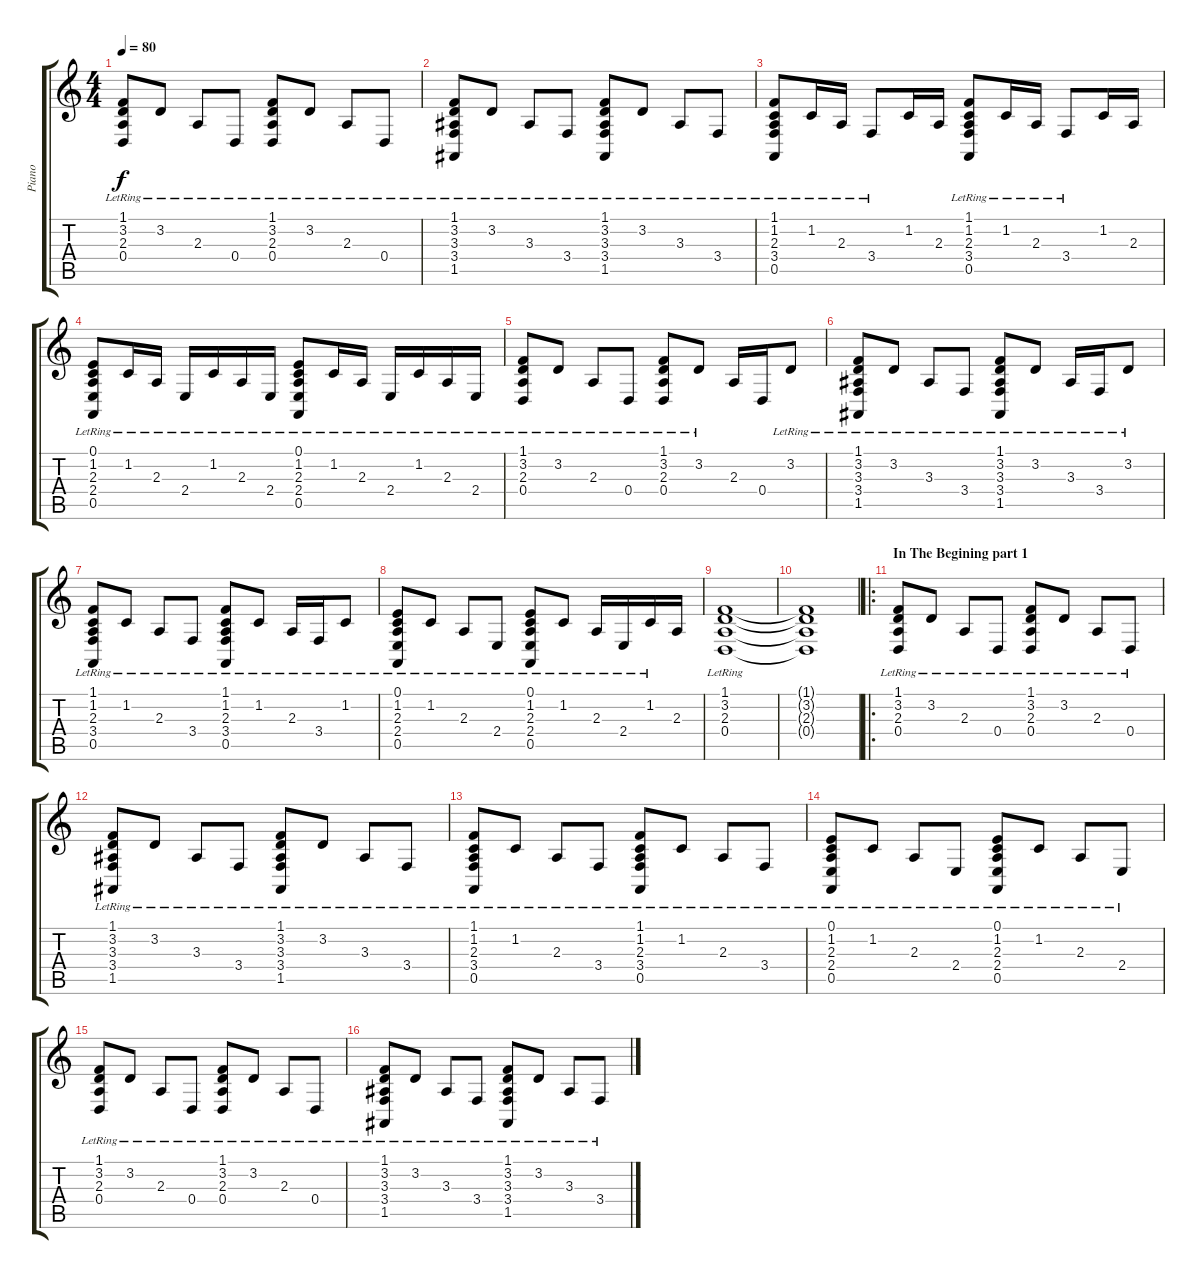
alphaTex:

\track ("Piano" "Piano") {instrument acousticgrandpiano}
\staff {score tabs}
\tuning (E4 B3 G3 D3 A2 E2) {hide}
\ts (4 4)
\tempo 80
\clef g2
\ks c
(1.1{lr} 3.2{lr} 2.3{lr} 0.4{lr}).8{dy f instrument acousticgrandpiano} 3.2{lr}.8 2.3{lr}.8 0.4{lr}.8 (1.1{lr} 3.2{lr} 2.3{lr} 0.4{lr}).8 3.2{lr}.8 2.3{lr}.8 0.4{lr}.8 |
(1.1{lr} 3.2{lr} 3.3{lr} 3.4{lr} 1.5{lr}).8 3.2{lr}.8 3.3{lr}.8 3.4{lr}.8 (1.1{lr} 3.2{lr} 3.3{lr} 3.4{lr} 1.5{lr}).8 3.2{lr}.8 3.3{lr}.8 3.4{lr}.8 |
(1.1{lr} 1.2{lr} 2.3{lr} 3.4{lr} 0.5{lr}).8 1.2{lr}.16 2.3{lr}.16 3.4{lr}.8 1.2.16 2.3.16 (1.1{lr} 1.2{lr} 2.3{lr} 3.4{lr} 0.5{lr}).8 1.2{lr}.16 2.3{lr}.16 3.4{lr}.8 1.2.16 2.3.16 |
(0.1{lr} 1.2{lr} 2.3{lr} 2.4{lr} 0.5{lr}).8 1.2{lr}.16 2.3{lr}.16 2.4{lr}.16 1.2{lr}.16 2.3{lr}.16 2.4{lr}.16 (0.1{lr} 1.2{lr} 2.3{lr} 2.4{lr} 0.5{lr}).8 1.2{lr}.16 2.3{lr}.16 2.4{lr}.16 1.2{lr}.16 2.3{lr}.16 2.4{lr}.16 |
(1.1{lr} 3.2{lr} 2.3{lr} 0.4{lr}).8 3.2{lr}.8 2.3{lr}.8 0.4{lr}.8 (1.1{lr} 3.2{lr} 2.3{lr} 0.4{lr}).8 3.2{lr}.8 2.3.16 0.4.16 3.2{lr}.8 |
(1.1{lr} 3.2{lr} 3.3{lr} 3.4{lr} 1.5{lr}).8 3.2{lr}.8 3.3{lr}.8 3.4{lr}.8 (1.1{lr} 3.2{lr} 3.3{lr} 3.4{lr} 1.5{lr}).8 3.2{lr}.8 3.3{lr}.16 3.4{lr}.16 3.2{lr}.8 |
(1.1{lr} 1.2{lr} 2.3{lr} 3.4{lr} 0.5{lr}).8 1.2{lr}.8 2.3{lr}.8 3.4{lr}.8 (1.1{lr} 1.2{lr} 2.3{lr} 3.4{lr} 0.5{lr}).8 1.2{lr}.8 2.3{lr}.16 3.4{lr}.16 1.2{lr}.8 |
(0.1{lr} 1.2{lr} 2.3{lr} 2.4{lr} 0.5{lr}).8 1.2{lr}.8 2.3{lr}.8 2.4{lr}.8 (0.1{lr} 1.2{lr} 2.3{lr} 2.4{lr} 0.5{lr}).8 1.2{lr}.8 2.3{lr}.16 2.4{lr}.16 1.2{lr}.16 2.3.16 |
(1.1 3.2 2.3{lr} 0.4{lr}).1 |
(1.1{t} 3.2{t} 2.3{t} 0.4{t}).1 |
\ro
\section ("" "In The Begining part 1")
(1.1{lr} 3.2{lr} 2.3{lr} 0.4{lr}).8 3.2{lr}.8 2.3{lr}.8 0.4{lr}.8 (1.1{lr} 3.2{lr} 2.3{lr} 0.4{lr}).8 3.2{lr}.8 2.3{lr}.8 0.4{lr}.8 |
(1.1{lr} 3.2{lr} 3.3{lr} 3.4{lr} 1.5{lr}).8 3.2{lr}.8 3.3{lr}.8 3.4{lr}.8 (1.1{lr} 3.2{lr} 3.3{lr} 3.4{lr} 1.5{lr}).8 3.2{lr}.8 3.3{lr}.8 3.4{lr}.8 |
(1.1{lr} 1.2{lr} 2.3{lr} 3.4{lr} 0.5{lr}).8 1.2{lr}.8 2.3{lr}.8 3.4{lr}.8 (1.1{lr} 1.2{lr} 2.3{lr} 3.4{lr} 0.5{lr}).8 1.2{lr}.8 2.3{lr}.8 3.4{lr}.8 |
(0.1{lr} 1.2{lr} 2.3{lr} 2.4{lr} 0.5{lr}).8 1.2{lr}.8 2.3{lr}.8 2.4{lr}.8 (0.1{lr} 1.2{lr} 2.3{lr} 2.4{lr} 0.5{lr}).8 1.2{lr}.8 2.3{lr}.8 2.4{lr}.8 |
(1.1{lr} 3.2{lr} 2.3{lr} 0.4{lr}).8 3.2{lr}.8 2.3{lr}.8 0.4{lr}.8 (1.1{lr} 3.2{lr} 2.3{lr} 0.4{lr}).8 3.2{lr}.8 2.3{lr}.8 0.4{lr}.8 |
(1.1{lr} 3.2{lr} 3.3{lr} 3.4{lr} 1.5{lr}).8 3.2{lr}.8 3.3{lr}.8 3.4{lr}.8 (1.1{lr} 3.2{lr} 3.3{lr} 3.4{lr} 1.5{lr}).8 3.2{lr}.8 3.3{lr}.8 3.4{lr}.8
